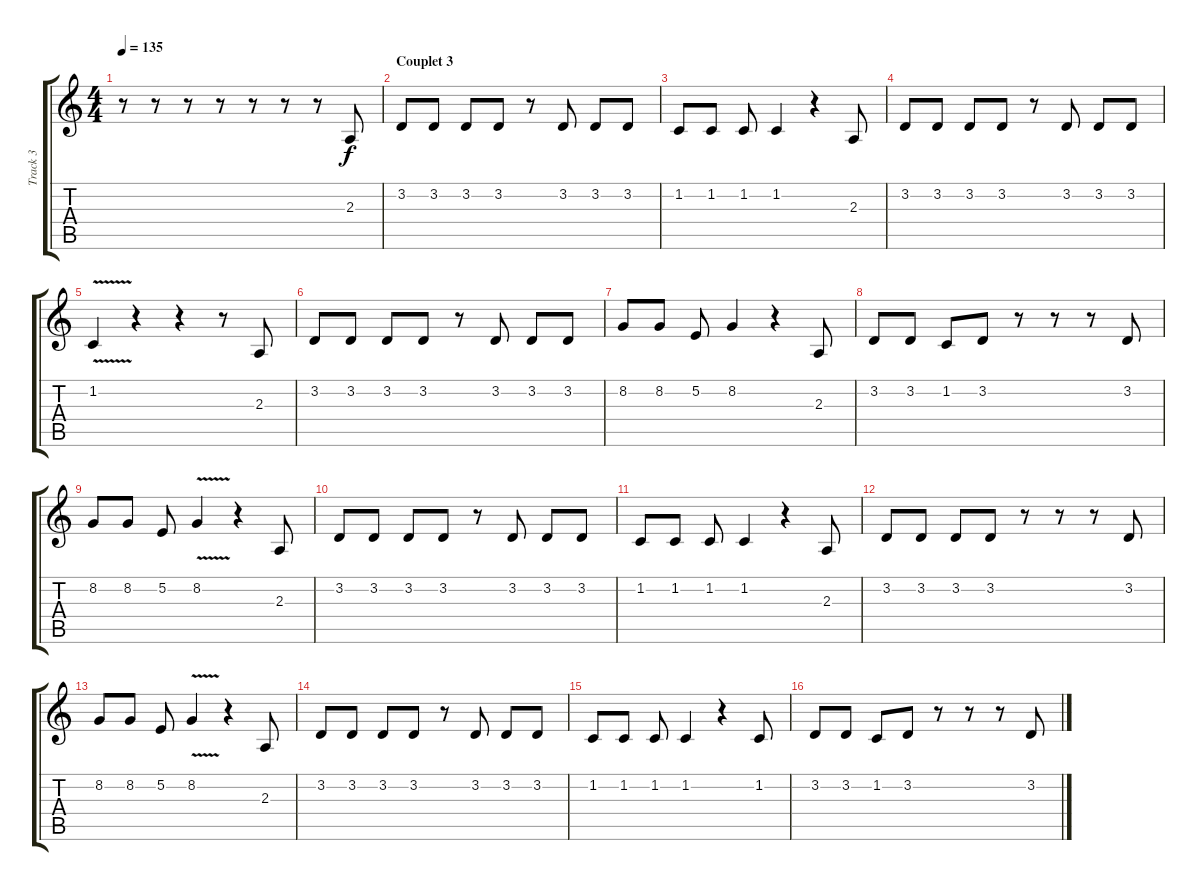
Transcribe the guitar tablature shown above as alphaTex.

\track ("Track 3" "Track 3") {instrument trumpet}
\staff {score tabs}
\tuning (E4 B3 G3 D3 A2 E2) {hide}
\ts (4 4)
\tempo 135
\clef g2
\ks c
r.8{dy f} r.8 r.8 r.8 r.8 r.8 r.8 2.3.8 |
\section ("" "Couplet 3")
3.2.8 3.2.8 3.2.8 3.2.8 r.8 3.2.8 3.2.8 3.2.8 |
1.2.8 1.2.8 1.2.8 1.2.4 r.4 2.3.8 |
3.2.8 3.2.8 3.2.8 3.2.8 r.8 3.2.8 3.2.8 3.2.8 |
1.2{v}.4 r.4 r.4 r.8 2.3.8 |
3.2.8 3.2.8 3.2.8 3.2.8 r.8 3.2.8 3.2.8 3.2.8 |
8.2.8 8.2.8 5.2.8 8.2.4 r.4 2.3.8 |
3.2.8 3.2.8 1.2.8 3.2.8 r.8 r.8 r.8 3.2.8 |
8.2.8 8.2.8 5.2.8 8.2{v}.4 r.4 2.3.8 |
3.2.8 3.2.8 3.2.8 3.2.8 r.8 3.2.8 3.2.8 3.2.8 |
1.2.8 1.2.8 1.2.8 1.2.4 r.4 2.3.8 |
3.2.8 3.2.8 3.2.8 3.2.8 r.8 r.8 r.8 3.2.8 |
8.2.8 8.2.8 5.2.8 8.2{v}.4 r.4 2.3.8 |
3.2.8 3.2.8 3.2.8 3.2.8 r.8 3.2.8 3.2.8 3.2.8 |
1.2.8 1.2.8 1.2.8 1.2.4 r.4 1.2.8 |
3.2.8 3.2.8 1.2.8 3.2.8 r.8 r.8 r.8 3.2.8
